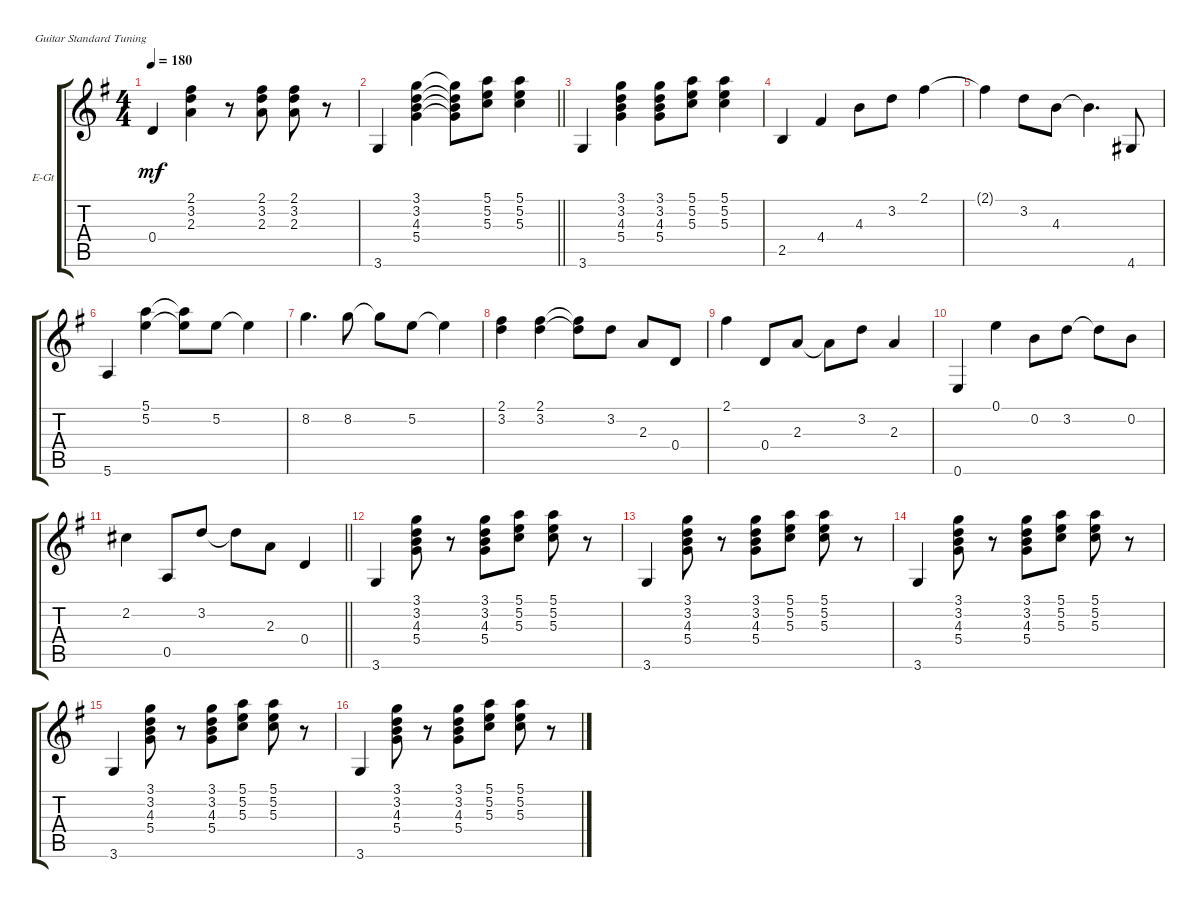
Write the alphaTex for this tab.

\defaultSystemsLayout 4
\bracketExtendMode groupsimilarinstruments
\firstSystemTrackNameOrientation horizontal
\otherSystemsTrackNameOrientation horizontal
\track ("Guitar George" "E-Gt") {instrument electricguitarclean}
\staff {score tabs}
\tuning (E4 B3 G3 D3 A2 E2)
\ts (4 4)
\tempo 180
\clef g2
\ks g
0.4.4{dy mf} (2.3 3.2 2.1).4 r.8 (2.3 3.2 2.1).8 (2.3 3.2 2.1).8 r.8 |
\barLineRight lightlight
3.6.4 (5.4 4.3 3.2 3.1).4 (3.1{t} 3.2{t} 4.3{t} 5.4{t}).8 (5.3 5.2 5.1).8 (5.1 5.2 5.3).4 |
3.6.4 (5.4 4.3 3.2 3.1).4 (3.1 3.2 4.3 5.4).8 (5.3 5.2 5.1).8 (5.1 5.2 5.3).4 |
2.5.4 4.4.4 4.3.8 3.2.8 2.1.4 |
2.1{t}.4 3.2.8 4.3.8 4.3{t}.4{d} 4.6.8 |
5.6.4 (5.1 5.2).4 (5.2{t} 5.1{t}).8 5.2.8 5.2{t}.4 |
8.2.4{d} 8.2.8 8.2{t}.8 5.2.8 5.2{t}.4 |
(2.1 3.2).4 (3.2 2.1).4 (2.1{t} 3.2{t}).8 3.2.8 2.3.8 0.4.8 |
2.1.4 0.4.8 2.3.8 2.3{t}.8 3.2.8 2.3.4 |
0.6.4 0.1.4 0.2.8 3.2.8 3.2{t}.8 0.2.8 |
\barLineRight lightlight
2.2.4 0.5.8 3.2.8 3.2{t}.8 2.3.8 0.4.4 |
3.6.4 (5.4 4.3 3.2 3.1).8 r.8 (5.4 4.3 3.2 3.1).8 (5.1 5.2 5.3).8 (5.3 5.2 5.1).8 r.8 |
3.6.4 (5.4 4.3 3.2 3.1).8 r.8 (5.4 4.3 3.2 3.1).8 (5.1 5.2 5.3).8 (5.3 5.2 5.1).8 r.8 |
3.6.4 (5.4 4.3 3.2 3.1).8 r.8 (5.4 4.3 3.2 3.1).8 (5.1 5.2 5.3).8 (5.3 5.2 5.1).8 r.8 |
3.6.4 (5.4 4.3 3.2 3.1).8 r.8 (5.4 4.3 3.2 3.1).8 (5.1 5.2 5.3).8 (5.3 5.2 5.1).8 r.8 |
3.6.4 (5.4 4.3 3.2 3.1).8 r.8 (5.4 4.3 3.2 3.1).8 (5.1 5.2 5.3).8 (5.3 5.2 5.1).8 r.8
